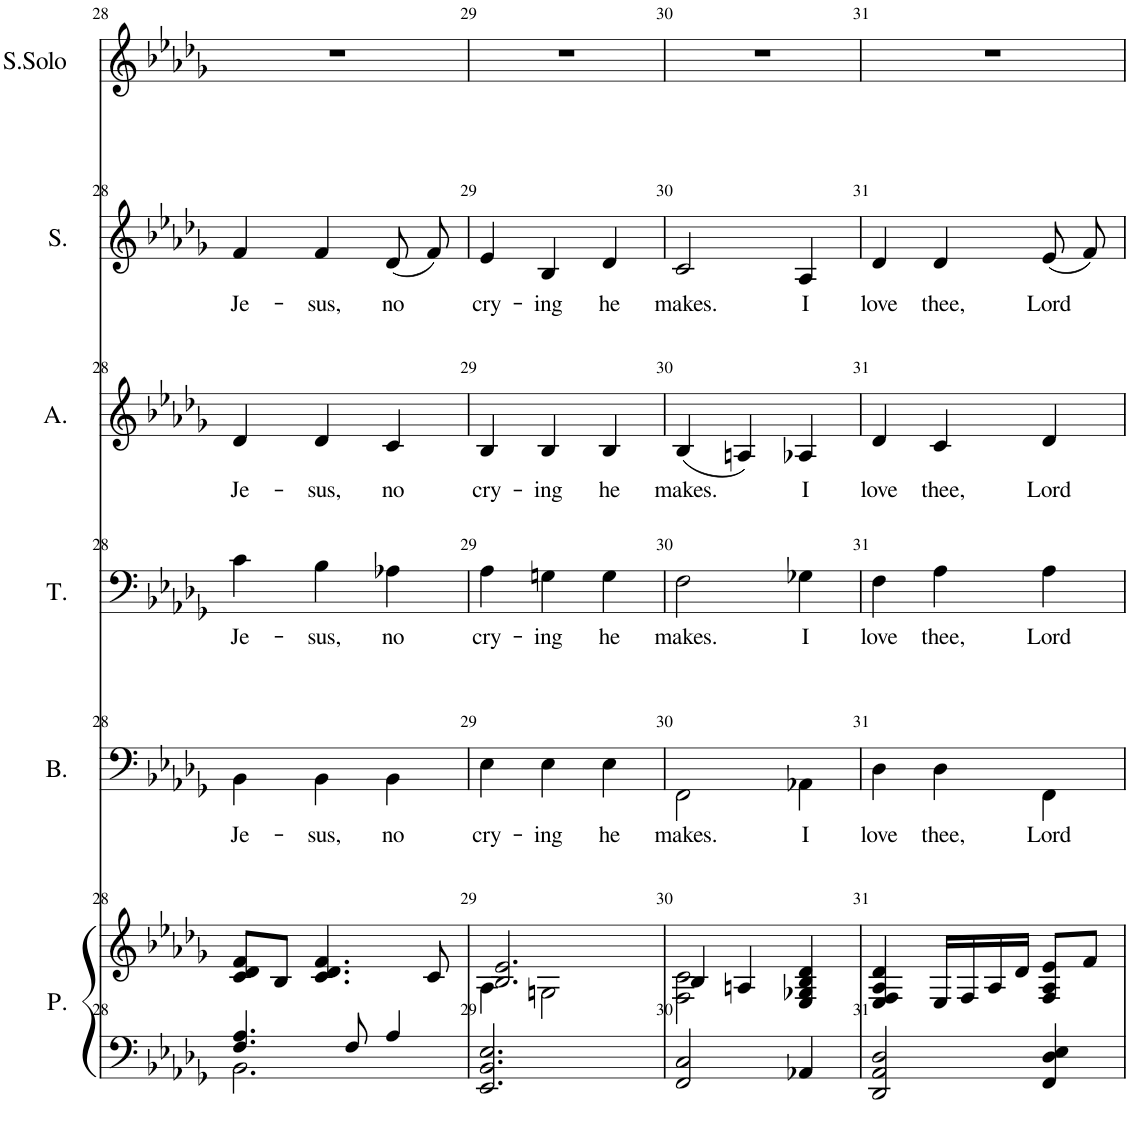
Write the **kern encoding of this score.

**kern	**kern	**kern	**text	**kern	**text	**kern	**text	**kern	**text	**kern
*part6	*part6	*part5	*part5	*part4	*part4	*part3	*part3	*part2	*part2	*part1
*staff7	*staff6	*staff5	*staff5	*staff4	*staff4	*staff3	*staff3	*staff2	*staff2	*staff1
*I"Piano	*	*I"Basse	*	*I"Ténor	*	*I"Alto	*	*I"Soprano	*	*I"Soprano  Solo
*I'P.	*	*I'B.	*	*I'T.	*	*I'A.	*	*I'S.	*	*I'S.Solo
!!LO:PB:g=z
*clefF4	*clefG2	*clefF4	*	*clefF4	*	*clefG2	*	*clefG2	*	*clefG2
*	*	*	*	*	*	*Trd1c2	*	*	*	*
*k[b-e-a-d-g-]	*k[b-e-a-d-g-]	*k[b-e-a-d-g-]	*	*k[b-e-a-d-g-]	*	*k[b-e-a-d-g-]	*	*k[b-e-a-d-g-]	*	*k[b-e-a-d-g-]
*M3/4	*M3/4	*M3/4	*	*M3/4	*	*M3/4	*	*M3/4	*	*M3/4
=28	=28	=28	=28	=28	=28	=28	=28	=28	=28	=28
*^	*	*	*	*	*	*	*	*	*	*
!	!	!	!	!LO:LY:b	!	!LO:LY:b	!	!LO:LY:b	!	!LO:LY:b	!
4.F/ 4.A-/	2.BB-\	8c/ 8d-/ 8f/L	4BB-\	Je-	4c\	Je-	4d-/	Je-	4f/	Je-	2.r
.	.	8B-/J	.	.	.	.	.	.	.	.	.
!	!	!	!	!LO:LY:b	!	!LO:LY:b	!	!LO:LY:b	!	!LO:LY:b	!
.	.	4.c/ 4.d-/ 4.f/	4BB-\	-sus,	4B-\	-sus,	4d-/	-sus,	4f/	-sus,	.
8F/	.	.	.	.	.	.	.	.	.	.	.
!	!	!	!	!LO:LY:b	!	!LO:LY:b	!	!LO:LY:b	!	!LO:LY:b	!
4A-/	.	.	4BB-\	no	4A-X\	no	4c/	no	(8d-/L	no	.
.	.	8c/	.	.	.	.	.	.	8f/J)	.	.
*v	*v	*	*	*	*	*	*	*	*	*	*
=29	=29	=29	=29	=29	=29	=29	=29	=29	=29	=29
*	*^	*	*	*	*	*	*	*	*	*
!	!	!	!	!LO:LY:b	!	!LO:LY:b	!	!LO:LY:b	!	!LO:LY:b	!
2.EE-/ 2.BB-/ 2.E-/	2.B-/ 2.e-/	4A-\	4E-\	cry-	4A-\	cry-	4B-/	cry-	4e-/	cry-	2.r
!	!	!	!	!LO:LY:b	!	!LO:LY:b	!	!LO:LY:b	!	!LO:LY:b	!
.	.	2Gn\	4E-\	-ing	4Gn\	-ing	4B-/	-ing	4B-/	-ing	.
!	!	!	!	!LO:LY:b	!	!LO:LY:b	!	!LO:LY:b	!	!LO:LY:b	!
.	.	.	4E-\	he	4G\	he	4B-/	he	4d-/	he	.
=30	=30	=30	=30	=30	=30	=30	=30	=30	=30	=30	=30
!	!	!	!	!LO:LY:b	!	!LO:LY:b	!	!LO:LY:b	!	!LO:LY:b	!
2FF/ 2C/	4B-/	2F\ 2c\	2FF\	makes.	2F\	makes.	(4B-/	makes.	2c/	makes.	2.r
.	4An/	.	.	.	.	.	4An/)	.	.	.	.
!	!	!	!	!LO:LY:b	!	!LO:LY:b	!	!LO:LY:b	!	!LO:LY:b	!
4AA-X/	4E-/ 4G-X/ 4B-/ 4d-/	4ryy	4AA-X\	I	4G-X\	I	4A-X/	I	4A-/	I	.
=31	=31	=31	=31	=31	=31	=31	=31	=31	=31	=31	=31
!	!	!	!	!LO:LY:b	!	!LO:LY:b	!	!LO:LY:b	!	!LO:LY:b	!
*	*v	*v	*	*	*	*	*	*	*	*	*
2DD-/ 2AA-/ 2D-/	4E-/ 4F/ 4A-/ 4d-/	4D-\	love	4F\	love	4d-/	love	4d-/	love	2.r
!	!	!	!LO:LY:b	!	!LO:LY:b	!	!LO:LY:b	!	!LO:LY:b	!
.	16E-/LL	4D-\	thee,	4A-\	thee,	4c/	thee,	4d-/	thee,	.
.	16F/	.	.	.	.	.	.	.	.	.
.	16A-/	.	.	.	.	.	.	.	.	.
.	16d-/JJ	.	.	.	.	.	.	.	.	.
!	!	!	!LO:LY:b	!	!LO:LY:b	!	!LO:LY:b	!	!LO:LY:b	!
4FF/ 4D-/ 4E-/	8F/ 8A-/ 8e-/L	4FF\	Lord	4A-\	Lord	4d-/	Lord	(8e-/L	Lord	.
.	8f/J	.	.	.	.	.	.	8f/J)	.	.
=	=	=	=	=	=	=	=	=	=	=
*-	*-	*-	*-	*-	*-	*-	*-	*-	*-	*-
